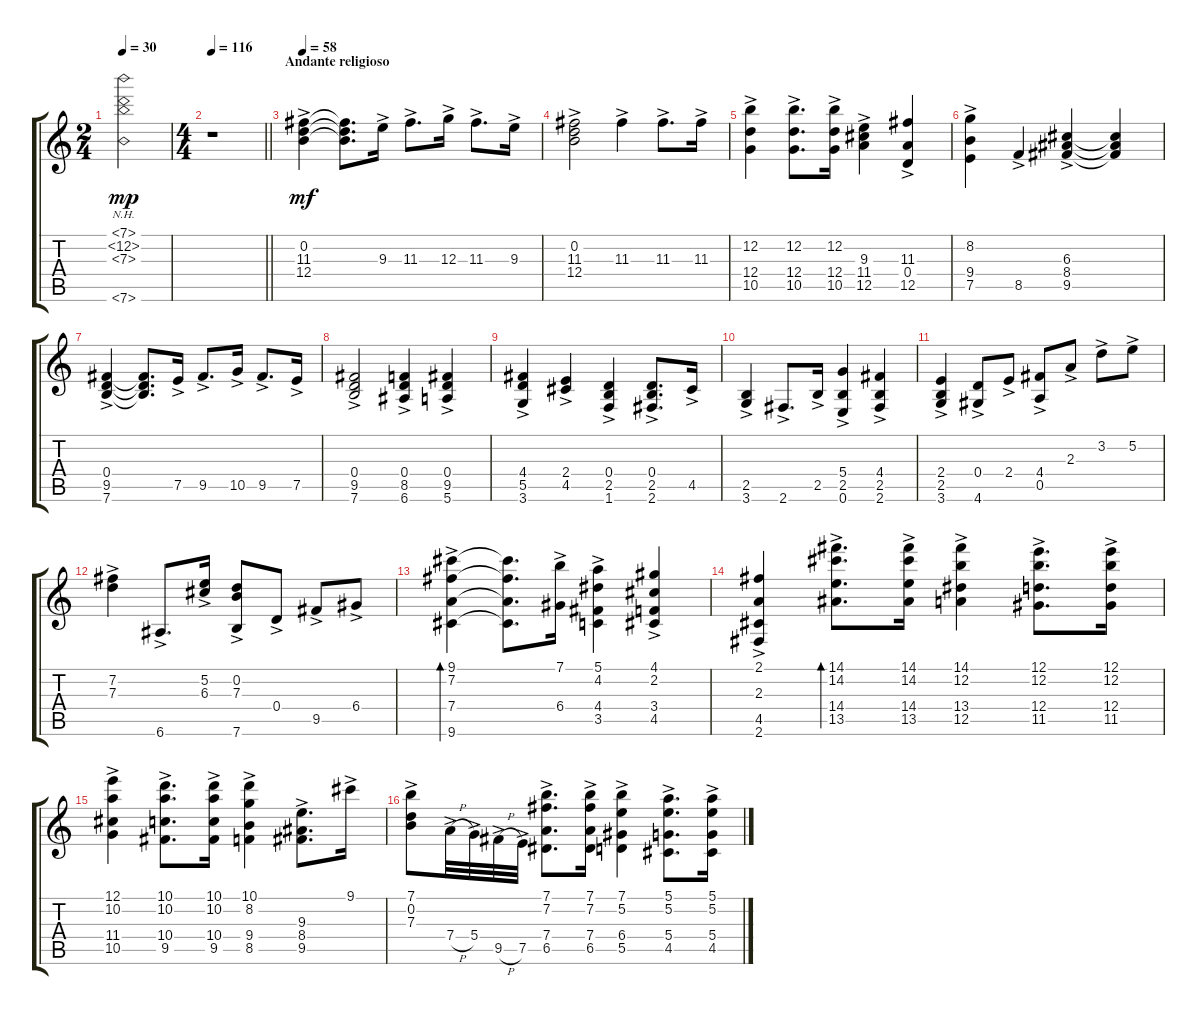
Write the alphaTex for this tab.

\track "" {instrument acousticguitarnylon}
\staff {score tabs}
\tuning (E4 B3 G3 D3 A2 E2) {hide}
\ts (2 4)
\tempo 30
\clef g2
\ks c
(7.1{nh} 12.2{nh} 7.3{nh} 7.6{nh}).2{dy mp} |
\ts (4 4)
\tempo 116
\barLineRight lightlight
r.1 |
\section ("" "Andante religioso")
\tempo 58
(0.2{ac} 11.3{ac} 12.4{ac}).4{dy mf} (0.2{t} 11.3{t} 12.4{t}).8{d} 9.3{ac}.16 11.3{ac}.8{d} 12.3{ac}.16 11.3{ac}.8{d} 9.3{ac}.16 |
(0.2{ac} 11.3{ac} 12.4{ac}).2 11.3{ac}.4 11.3{ac}.8{d} 11.3{ac}.16 |
(12.2{ac} 12.4{ac} 10.5{ac}).4 (12.2{ac} 12.4{ac} 10.5{ac}).8{d} (12.2{ac} 12.4{ac} 10.5{ac}).16 (9.3{ac} 11.4{ac} 12.5{ac}).4 (11.3{ac} 0.4{ac} 12.5{ac}).4 |
(8.2{ac} 9.4{ac} 7.5{ac}).4 8.5{ac}.4 (6.3{ac} 8.4{ac} 9.5{ac}).4 (6.3{t} 8.4{t} 9.5{t}).4 |
(0.4{ac} 9.5{ac} 7.6{ac}).4 (0.4{t} 9.5{t} 7.6{t}).8{d} 7.5{ac}.16 9.5{ac}.8{d} 10.5{ac}.16 9.5{ac}.8{d} 7.5{ac}.16 |
(0.4{ac} 9.5{ac} 7.6{ac}).2 (0.4{ac} 8.5{ac} 6.6{ac}).4 (0.4{ac} 9.5{ac} 5.6{ac}).4 |
(4.4{ac} 5.5{ac} 3.6{ac}).4 (2.4{ac} 4.5{ac}).4 (0.4{ac} 2.5{ac} 1.6{ac}).4 (0.4{ac} 2.5{ac} 2.6{ac}).8{d} 4.5{ac}.16 |
(2.5{ac} 3.6{ac}).4 2.6{ac}.8{d} 2.5{ac}.16 (5.4{ac} 2.5{ac} 0.6{ac}).4 (4.4{ac} 2.5{ac} 2.6{ac}).4 |
(2.4{ac} 2.5{ac} 3.6{ac}).4 (0.4{ac} 4.6{ac}).8 2.4{ac}.8 (4.4{ac} 0.5{ac}).8 2.3{ac}.8 3.2{ac}.8 5.2{ac}.8 |
(7.2{ac} 7.3{ac}).4 6.6{ac}.8{d} (5.2{ac} 6.3{ac}).16 (0.2{ac} 7.3{ac} 7.6{ac}).8 0.4{ac}.8 9.5{ac}.8 6.4{ac}.8 |
(9.1{ac} 7.2{ac} 7.4{ac} 9.6{ac}).4{bd 120} (9.1{t} 7.2{t} 7.4{t} 9.6{t}).8{d} (7.1{ac} 6.4{ac}).16 (5.1{ac} 4.2{ac} 4.4{ac} 3.5{ac}).4 (4.1{ac} 2.2{ac} 3.4{ac} 4.5{ac}).4 |
(2.1{ac} 2.3{ac} 4.5{ac} 2.6{ac}).4 (14.1{ac} 14.2{ac} 14.4{ac} 13.5{ac}).8{d bd 120} (14.1{ac} 14.2{ac} 14.4{ac} 13.5{ac}).16 (14.1{ac} 12.2{ac} 13.4{ac} 12.5{ac}).4 (12.1{ac} 12.2{ac} 12.4{ac} 11.5{ac}).8{d} (12.1{ac} 12.2{ac} 12.4{ac} 11.5{ac}).16 |
(12.1{ac} 10.2{ac} 11.4{ac} 10.5{ac}).4 (10.1{ac} 10.2{ac} 10.4{ac} 9.5{ac}).8{d} (10.1{ac} 10.2{ac} 10.4{ac} 9.5{ac}).16 (10.1{ac} 8.2{ac} 9.4{ac} 8.5{ac}).4 (9.3{ac} 8.4{ac} 9.5{ac}).8{d} 9.1{ac}.16 |
(7.1{ac} 0.2{ac} 7.3{ac}).8 7.4{h ac}.32 5.4{ac}.32 9.5{h ac}.32 7.5{ac}.32 (7.1{ac} 7.2{ac} 7.4{ac} 6.5{ac}).8{d} (7.1{ac} 7.2{ac} 7.4{ac} 6.5{ac}).16 (7.1{ac} 5.2{ac} 6.4{ac} 5.5{ac}).4 (5.1{ac} 5.2{ac} 5.4{ac} 4.5{ac}).8{d} (5.1{ac} 5.2{ac} 5.4{ac} 4.5{ac}).16
